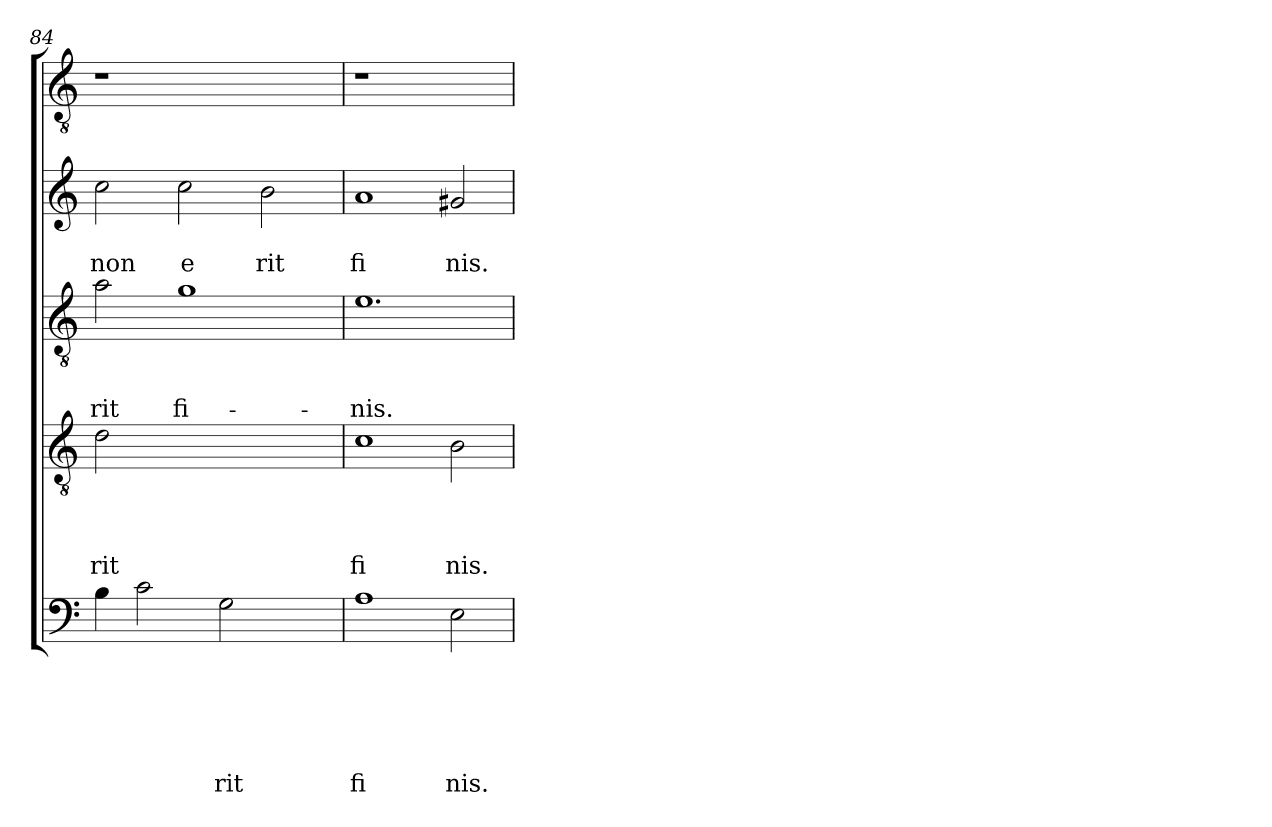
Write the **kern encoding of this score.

**kern	**text	**text	**text	**text	**text	**text	**kern	**text	**text	**text	**text	**kern	**text	**text	**text	**kern	**text	**text	**kern
*part5	*part5	*part5	*part5	*part5	*part5	*part5	*part4	*part4	*part4	*part4	*part4	*part3	*part3	*part3	*part3	*part2	*part2	*part2	*part1
*staff5	*staff5	*staff5	*staff5	*staff5	*staff5	*staff5	*staff4	*staff4	*staff4	*staff4	*staff4	*staff3	*staff3	*staff3	*staff3	*staff2	*staff2	*staff2	*staff1
*clefF4	*	*	*	*	*	*	*clefGv2	*	*	*	*	*clefGv2	*	*	*	*clefG2	*	*	*clefGv2
*k[]	*	*	*	*	*	*	*k[]	*	*	*	*	*k[]	*	*	*	*k[]	*	*	*k[]
*C:	*	*	*	*	*	*	*C:	*	*	*	*	*C:	*	*	*	*C:	*	*	*C:
=84	=84	=84	=84	=84	=84	=84	=84	=84	=84	=84	=84	=84	=84	=84	=84	=84	=84	=84	=84
!	!	!	!	!	!	!	!	!	!	!	!LO:LY:b	!	!	!	!LO:LY:b	!	!	!LO:LY:b	!
4B\	.	.	.	.	.	.	2d\	.	.	.	rit	2a\	.	.	-rit	2cc\	.	non	1r
2c\	.	.	.	.	.	.	.	.	.	.	.	.	.	.	.	.	.	.	.
!	!	!	!	!	!	!	!	!	!	!	!	!	!	!	!LO:LY:b	!	!	!LO:LY:b	!
.	.	.	.	.	.	.	1ryy	.	.	.	.	1g	.	.	fi-	2cc\	.	e	.
!	!	!	!	!	!	!LO:LY:b	!	!	!	!	!	!	!	!	!	!	!	!	!
2G\	.	.	.	.	.	rit	.	.	.	.	.	.	.	.	.	.	.	.	.
!	!	!	!	!	!	!	!	!	!	!	!	!	!	!	!	!	!	!LO:LY:b	!
.	.	.	.	.	.	.	.	.	.	.	.	.	.	.	.	2b\	.	rit	2ryy
4ryy	.	.	.	.	.	.	.	.	.	.	.	.	.	.	.	.	.	.	.
=85	=85	=85	=85	=85	=85	=85	=85	=85	=85	=85	=85	=85	=85	=85	=85	=85	=85	=85	=85
!	!	!	!	!	!	!LO:LY:b	!	!	!	!	!LO:LY:b	!	!	!	!LO:LY:b	!	!	!LO:LY:b	!
1A	.	.	.	.	.	fi	1c	.	.	.	fi	1.e	.	.	-nis.	1a	.	fi	1r
!	!	!	!	!	!	!LO:LY:b	!	!	!	!	!LO:LY:b	!	!	!	!	!	!	!LO:LY:b	!
2E\	.	.	.	.	.	nis.	2B\	.	.	.	nis.	.	.	.	.	2g#X/	.	nis.	2ryy
=	=	=	=	=	=	=	=	=	=	=	=	=	=	=	=	=	=	=	=
*-	*-	*-	*-	*-	*-	*-	*-	*-	*-	*-	*-	*-	*-	*-	*-	*-	*-	*-	*-
